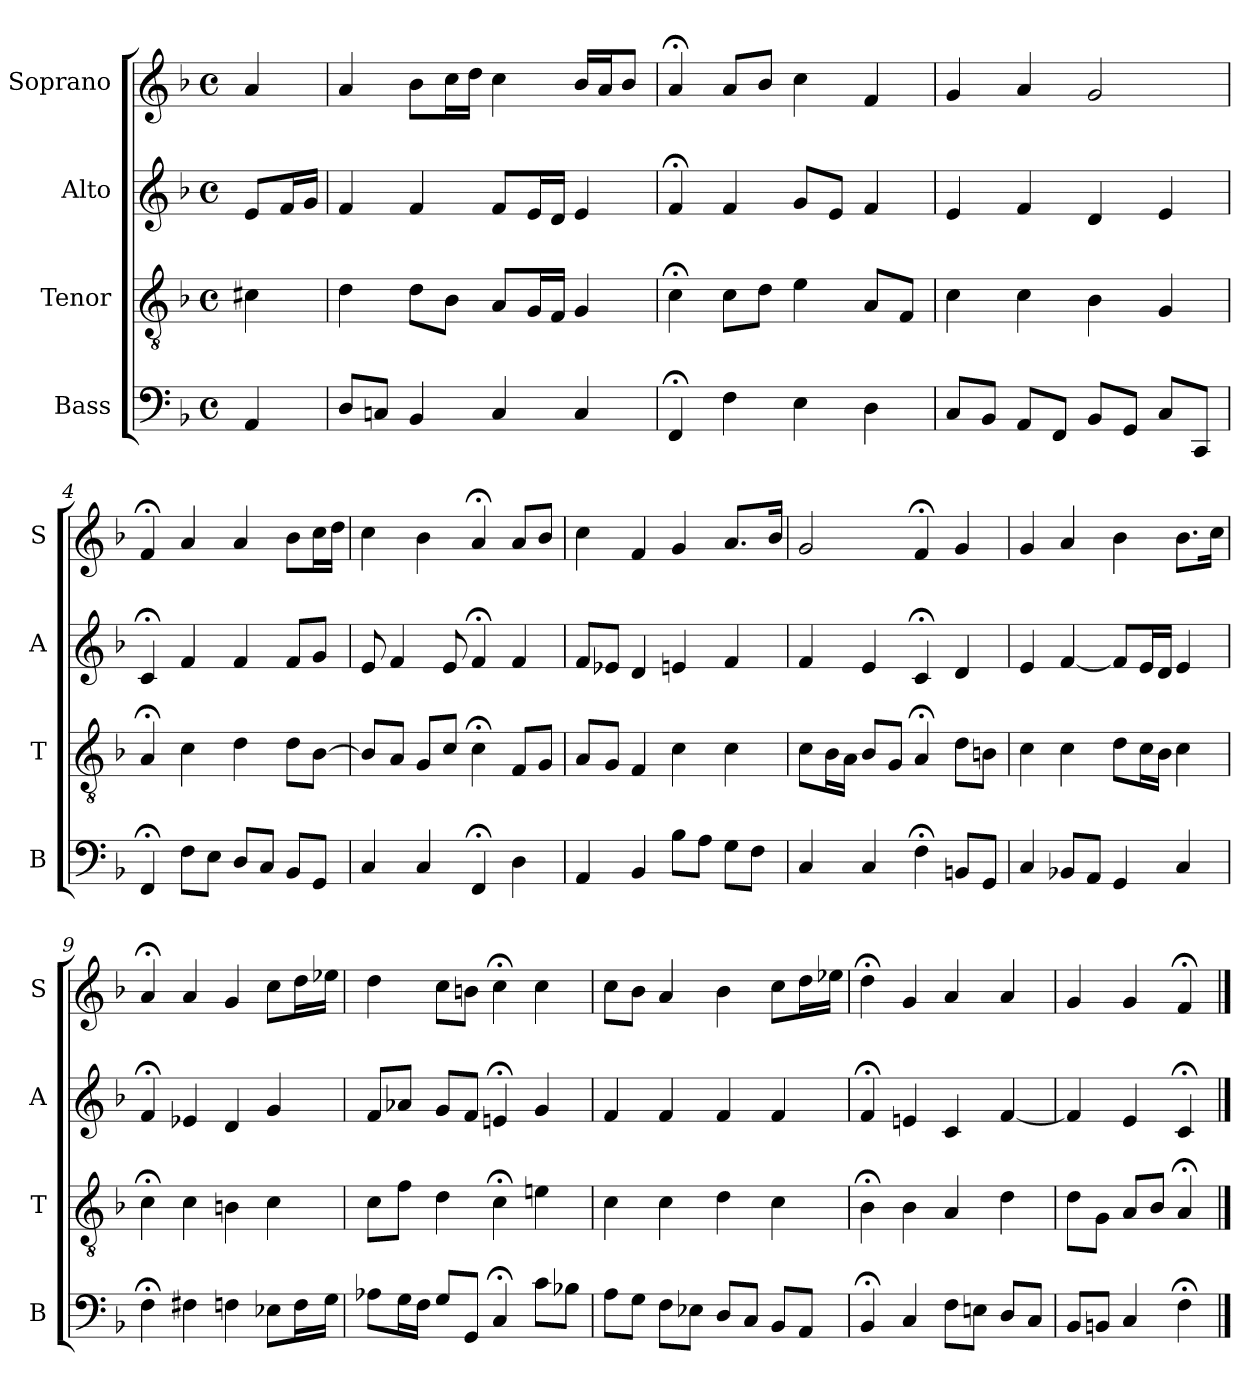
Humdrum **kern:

**kern	**kern	**kern	**kern
*part4	*part3	*part2	*part1
*staff4	*staff3	*staff2	*staff1
*I"Bass	*I"Tenor	*I"Alto	*I"Soprano
*I'B	*I'T	*I'A	*I'S
*clefF4	*clefGv2	*clefG2	*clefG2
*k[b-]	*k[b-]	*k[b-]	*k[b-]
*F:	*F:	*F:	*F:
*M4/4	*M4/4	*M4/4	*M4/4
*met(c)	*met(c)	*met(c)	*met(c)
*MM100	*MM100	*MM100	*MM100
=	=	=	=
4AA	4c#X	8eL	4a
.	.	16fL	.
.	.	16gJJ	.
=1	=1	=1	=1
8DL	4d	4f	4a
8CnJ	.	.	.
4BB-	8dL	4f	8b-L
.	8B-J	.	16ccL
.	.	.	16ddJJ
4Ci	8AiL	8fiL	4cci
.	16GL	16eL	.
.	16FJJ	16dJJ	.
4C	4G	4e	16b-LL
.	.	.	16aJ
.	.	.	8b-J
=2	=2	=2	=2
4FF;<	4c;<	4f;<	4a;<
4F	8cL	4f	8aL
.	8dJ	.	8b-J
4E	4e	8gL	4cc
.	.	8eJ	.
4D	8AL	4f	4f
.	8FJ	.	.
=3	=3	=3	=3
8CL	4c	4e	4g
8BB-J	.	.	.
8AAL	4c	4f	4a
8FFJ	.	.	.
8BB-L	4B-	4d	2g
8GGJ	.	.	.
8CL	4G	4e	.
8CCJ	.	.	.
=4	=4	=4	=4
4FF;<	4A;<	4c;<	4f;<
8FL	4c	4f	4a
8EJ	.	.	.
8DL	4d	4f	4a
8CJ	.	.	.
8BB-L	8dL	8fL	8b-L
8GGJ	[8B-J	8gJ	16ccL
.	.	.	16ddJJ
=5	=5	=5	=5
4C	8B-L]	8e	4cc
.	8AJ	4f	.
4C	8GL	.	4b-
.	8cJ	8e	.
4FF;<	4c;<	4f;<	4a;<
4D	8FL	4f	8aL
.	8GJ	.	8b-J
=6	=6	=6	=6
4AA	8AL	8fL	4cc
.	8GJ	8e-XJ	.
4BB-	4F	4d	4f
8B-L	4c	4en	4g
8AJ	.	.	.
8GL	4c	4f	8.aL
8FJ	.	.	.
.	.	.	16b-Jk
=7	=7	=7	=7
4C	8cL	4f	2g
.	16B-L	.	.
.	16AJJ	.	.
4C	8B-L	4e	.
.	8GJ	.	.
4F;<	4A;<	4c;<	4f;<
8BBnL	8dL	4d	4g
8GGJ	8BnJ	.	.
=8	=8	=8	=8
4C	4c	4e	4g
8BB-XL	4c	[4f	4a
8AAJ	.	.	.
4GG	8dL	8fL]	4b-
.	16cL	16eL	.
.	16B-JJ	16dJJ	.
4C	4c	4e	8.b-L
.	.	.	16ccJk
=9	=9	=9	=9
4F;<	4c;<	4f;<	4a;<
4F#X	4c	4e-X	4a
4Fn	4Bn	4d	4g
8E-XL	4c	4g	8ccL
16FL	.	.	16ddL
16GJJ	.	.	16ee-XJJ
=10	=10	=10	=10
8A-XL	8cL	8fL	4dd
16GL	8fJ	8a-XJ	.
16FJJ	.	.	.
8GL	4d	8gL	8ccL
8GGJ	.	8fJ	8bnJ
4C;<	4c;<	4en;<	4cc;<
8cL	4en	4g	4cc
8B-XJ	.	.	.
=11	=11	=11	=11
8AL	4c	4f	8ccL
8GJ	.	.	8b-J
8FL	4c	4f	4a
8E-XJ	.	.	.
8DL	4d	4f	4b-
8CJ	.	.	.
8BB-L	4c	4f	8ccL
8AAJ	.	.	16ddL
.	.	.	16ee-XJJ
=12	=12	=12	=12
4BB-;<	4B-;<	4f;<	4dd;<
4C	4B-	4en	4g
8FL	4A	4c	4a
8EnJ	.	.	.
8DL	4d	[4f	4a
8CJ	.	.	.
=13	=13	=13	=13
8BB-L	8dL	4f]	4g
8BBnJ	8GJ	.	.
4C	8AL	4e	4g
.	8B-J	.	.
4F;<	4A;<	4c;<	4f;<
==	==	==	==
*-	*-	*-	*-
